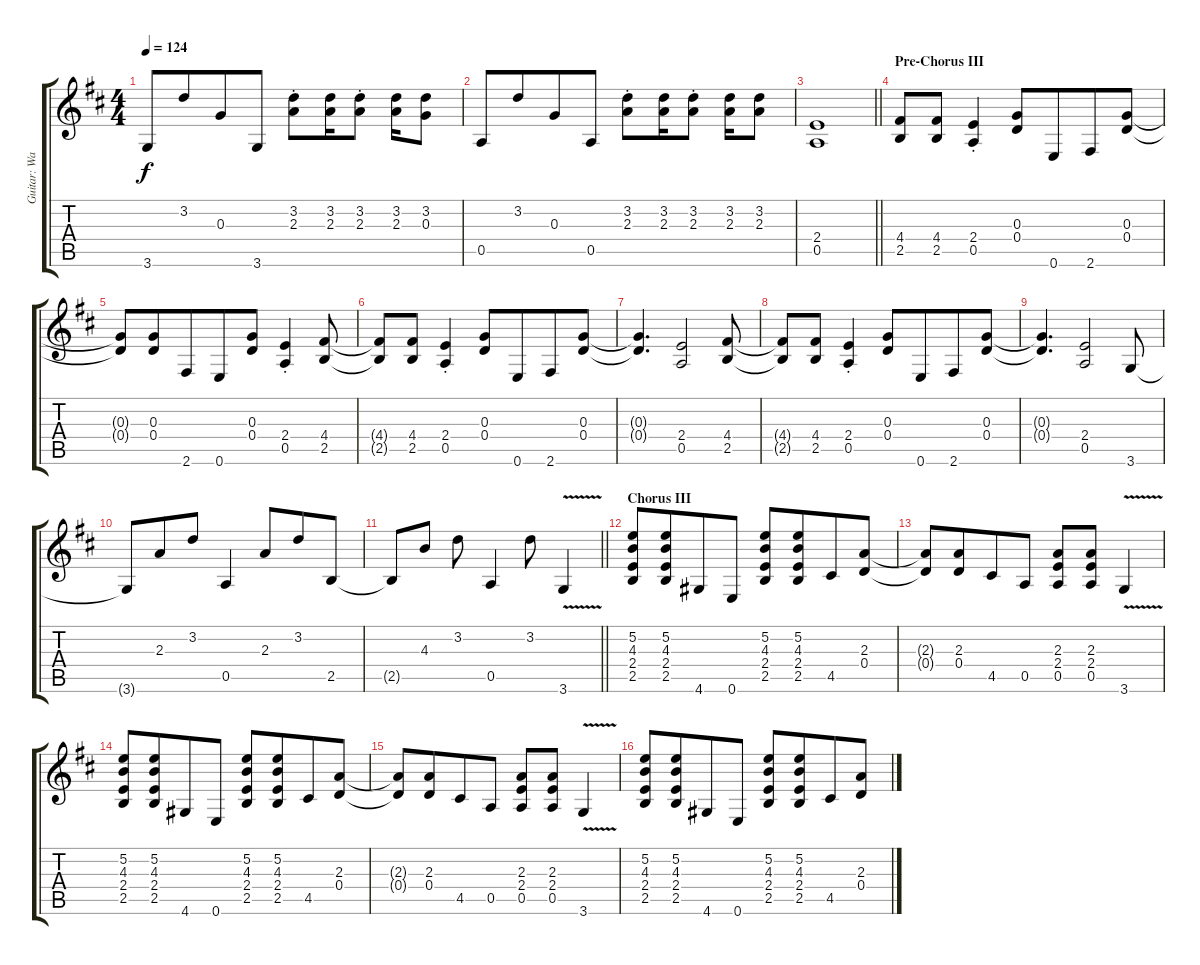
\track ("Guitar: Warren" "Guitar: Wa") {instrument distortionguitar}
\staff {score tabs}
\tuning (E4 B3 G3 D3 A2 E2) {hide}
\ts (4 4)
\tempo 124
\clef g2
\ks d
3.6.8{dy f} 3.2.8{beam merge} 0.3.8 3.6.8 (3.2{st} 2.3{st}).8 (3.2 2.3).16 (3.2{st} 2.3{st}).8 (3.2 2.3).16 (3.2 0.3).8 |
0.5.8 3.2.8{beam merge} 0.3.8 0.5.8 (3.2{st} 2.3{st}).8 (3.2 2.3).16 (3.2{st} 2.3{st}).8 (3.2 2.3).16 (3.2 2.3).8 |
\barLineRight lightlight
(2.4 0.5).1 |
\section ("" "Pre-Chorus III")
(4.4 2.5).8 (4.4 2.5).8 (2.4{st} 0.5{st}).4 (0.3 0.4).8 0.6.8{beam merge} 2.6.8 (0.3 0.4).8 |
(0.3{t} 0.4{t}).8 (0.3 0.4).8{beam merge} 2.6.8 0.6.8{beam merge} (0.3 0.4).8 (2.4{st} 0.5{st}).4 (4.4 2.5).8 |
(4.4{t} 2.5{t}).8 (4.4 2.5).8 (2.4{st} 0.5{st}).4 (0.3 0.4).8 0.6.8{beam merge} 2.6.8 (0.3 0.4).8 |
(0.3{t} 0.4{t}).4{d} (2.4 0.5).2 (4.4 2.5).8 |
(4.4{t} 2.5{t}).8 (4.4 2.5).8 (2.4{st} 0.5{st}).4 (0.3 0.4).8 0.6.8{beam merge} 2.6.8 (0.3 0.4).8 |
(0.3{t} 0.4{t}).4{d} (2.4 0.5).2 3.6.8 |
3.6{t}.8 2.3.8{beam merge} 3.2.8 0.5.4 2.3.8{beam merge} 3.2.8 2.5.8 |
\barLineRight lightlight
2.5{t}.8 4.3.8 3.2.8 0.5.4 3.2.8 3.6{v}.4 |
\section ("" "Chorus III")
(5.2 4.3 2.4 2.5).8 (5.2 4.3 2.4 2.5).8{beam merge} 4.6.8 0.6.8 (5.2 4.3 2.4 2.5).8 (5.2 4.3 2.4 2.5).8{beam merge} 4.5.8 (2.3 0.4).8 |
(2.3{t} 0.4{t}).8 (2.3 0.4).8{beam merge} 4.5.8 0.5.8 (2.3 2.4 0.5).8 (2.3 2.4 0.5).8 3.6{v}.4 |
(5.2 4.3 2.4 2.5).8 (5.2 4.3 2.4 2.5).8{beam merge} 4.6.8 0.6.8 (5.2 4.3 2.4 2.5).8 (5.2 4.3 2.4 2.5).8{beam merge} 4.5.8 (2.3 0.4).8 |
(2.3{t} 0.4{t}).8 (2.3 0.4).8{beam merge} 4.5.8 0.5.8 (2.3 2.4 0.5).8 (2.3 2.4 0.5).8 3.6{v}.4 |
(5.2 4.3 2.4 2.5).8 (5.2 4.3 2.4 2.5).8{beam merge} 4.6.8 0.6.8 (5.2 4.3 2.4 2.5).8 (5.2 4.3 2.4 2.5).8{beam merge} 4.5.8 (2.3 0.4).8
